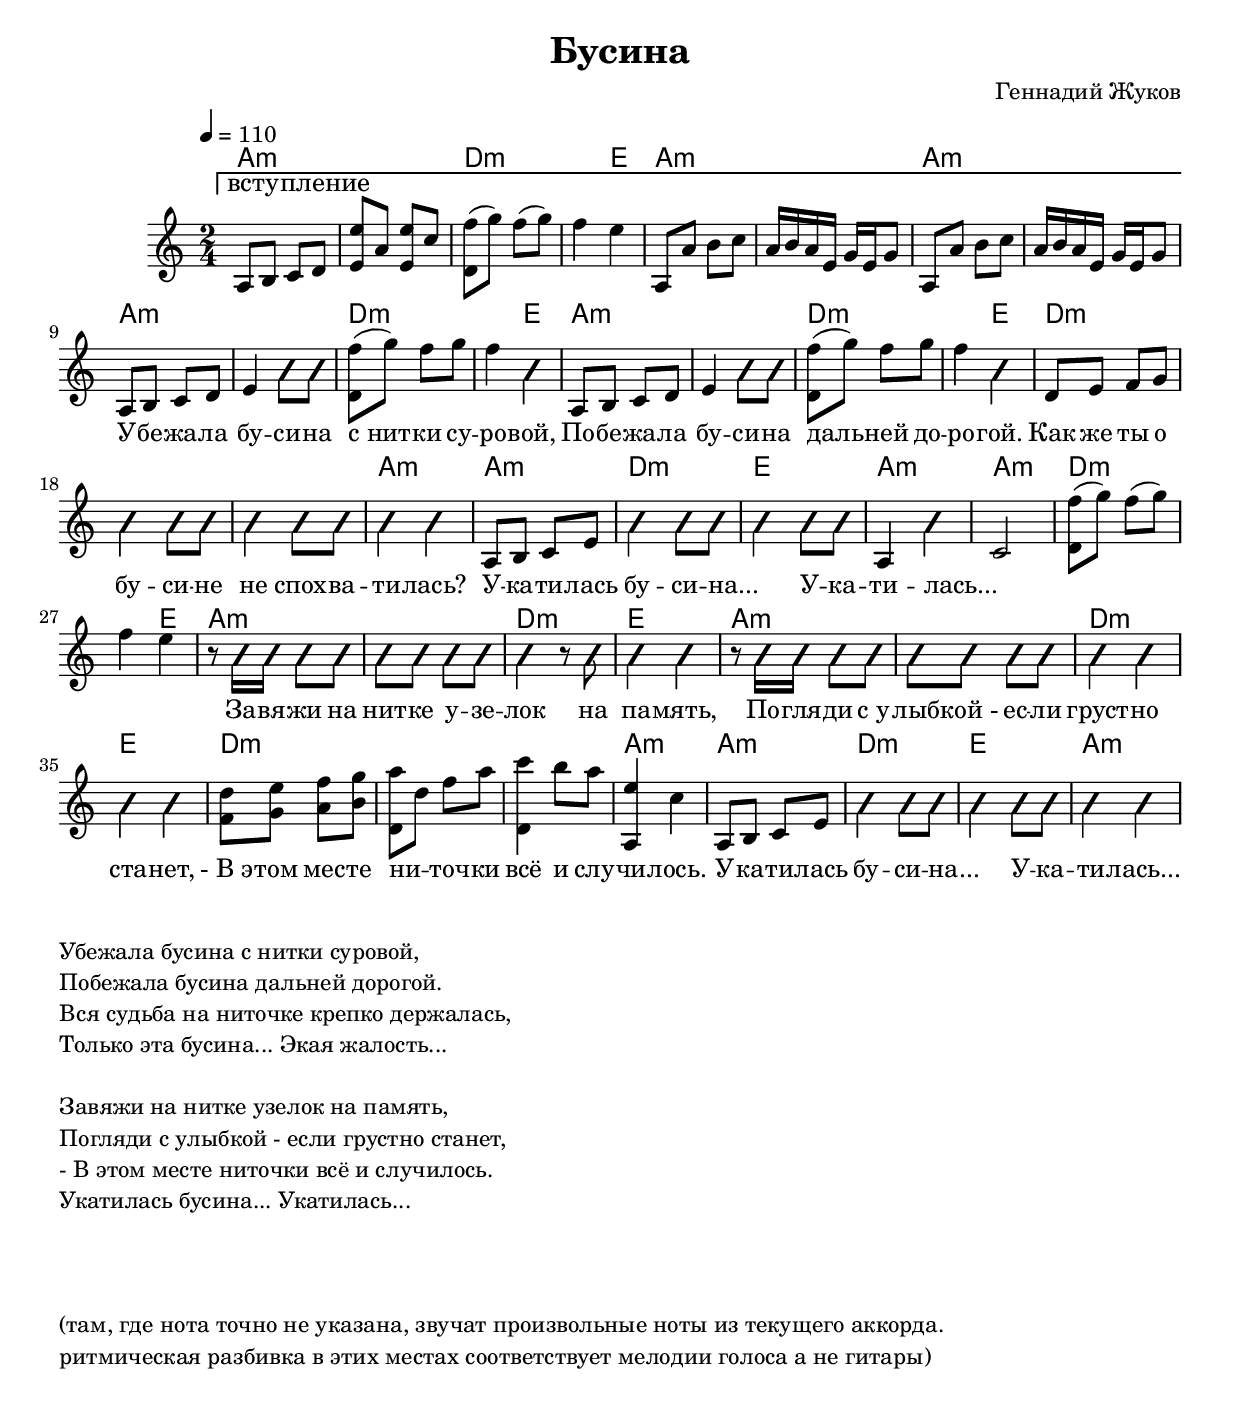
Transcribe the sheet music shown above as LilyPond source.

\version "2.16.2"

% European system (A B H C D E F G)
\include "deutsch.ly"

\header {
  title = "Бусина"
  composer = "Геннадий Жуков"
}

\score {
  <<
    \chords { \germanChords a1:m d2.:m e4 a1:m a1:m
      a1:m d2.:m e4  a1:m d2.:m e4
      d1.:m a2:m a2:m d2:m e2 a2:m
      a2:m d2.:m e4
      a1:m d2:m e2  % завяжи
      a1:m d2:m e2
      d1.:m a2:m a2:m d2:m e2 a2:m
    }
    \new Staff \with {
      \consists "Volta_engraver"
    }
    \new Voice = "guit"
      \relative c' {
        \key c \major
        \time 2/4
        \tempo 4 = 110
  % intro
        \set Score.repeatCommands = #'((volta "вступление"))
        a8 h8 c8 d8 <e e'>8 a8 <e e'>8 c'8
        <d, f'>8( g'8) f8( g8) f4 e4
        a,,8 a'8 h8 c8
        a16 h16 a16 e16  g16 e16 g8
        a,8 a'8 h8 c8
        a16 h16 a16 e16  g16 e16 g8
        \break
        \set Score.repeatCommands = #'((volta #f))
        a,8 h c d e4 \improvisationOn h'8 h8 \improvisationOff <d, f'>8( g') f g f4 \improvisationOn h,4 \improvisationOff
        a,8 h c d e4 \improvisationOn h'8 h8 \improvisationOff <d, f'>8( g') f g f4 \improvisationOn h,4 \improvisationOff
        d,8 e f g \improvisationOn h4 h8 h8  h4 h8 h8 h4 h4 \improvisationOff
        a,8 h c e \improvisationOn h'4 h8 h8 h4 h8 h8 \improvisationOff a,4 \improvisationOn h'4 \improvisationOff

        c,2 <d f'>8( g') f( g) f4 e4

        \improvisationOn r8 h16 h16 h8 h h8 h8 h8 h8 h4 r8 h8 h4 h4 \improvisationOff
        \improvisationOn r8 h16 h h8 h h8 h8 h8 h8 h4 h4 h4 h4 \improvisationOff
        <f d'>8 <g e'>8 <a f'>8 <h g'>8 <d, a''>8 d'8 f a <d,, c''>4 h''8 a8  <a,, e''>4 c'4
        a,8 h c e \improvisationOn h'4 h8 h h4 h8 h h4 h4 \improvisationOff
        \bar "|"
      }
    \new Lyrics \lyricsto "guit"
      \lyricmode {
        _ _ _ _ _ _ _ _ _ _ _ _ _ _ _ _ _ _ _ _ _ _ _ _ _ _ _ _ _ _ _ _ _ _
        У -- бе -- жа -- ла бу -- си -- на с_нит -- ки су -- ро -- вой,
        По -- бе -- жа -- ла бу -- си -- на даль -- ней до -- ро -- гой.
        Как же ты о бу -- си -- не не спох -- ва -- ти -- лась?
        У -- ка -- ти -- лась бу -- си -- на... _ У -- ка -- ти -- лась...
        _ _ _ _ _

        За -- вя -- жи на нит -- ке у -- зе -- лок на па -- мять,
        По -- гля -- ди с_у -- лыб -- кой_- ес -- ли груст -- но ста -- нет,
        -_В_э -- том мес -- те ни -- _ -- точ -- ки всё и слу -- чи -- лось.
        У -- ка -- ти -- лась бу -- си -- на... _ У -- ка -- ти -- лась...
      }
  >>
  \layout {
    \context {
      \Score
      \remove "Volta_engraver"
    }
  }
  \midi{}
}
\markup {
  \column {
    \hspace #1
    \line {Убежала бусина с нитки суровой,}
    \line {Побежала бусина дальней дорогой.}
    \line {Вся судьба на ниточке крепко держалась,}
    \line {Только эта бусина... Экая жалость...}
    \hspace #1
    \line {Завяжи на нитке узелок на память,}
    \line {Погляди с улыбкой - если грустно станет,}
    \line {- В этом месте ниточки всё и случилось.}
    \line {Укатилась бусина... Укатилась...}
    \hspace #1
    \hspace #1
    \hspace #1
    \line {(там, где нота точно не указана, звучат произвольные ноты из текущего аккорда.}
    \line {ритмическая разбивка в этих местах соответствует мелодии голоса а не гитары)}
  }
}
